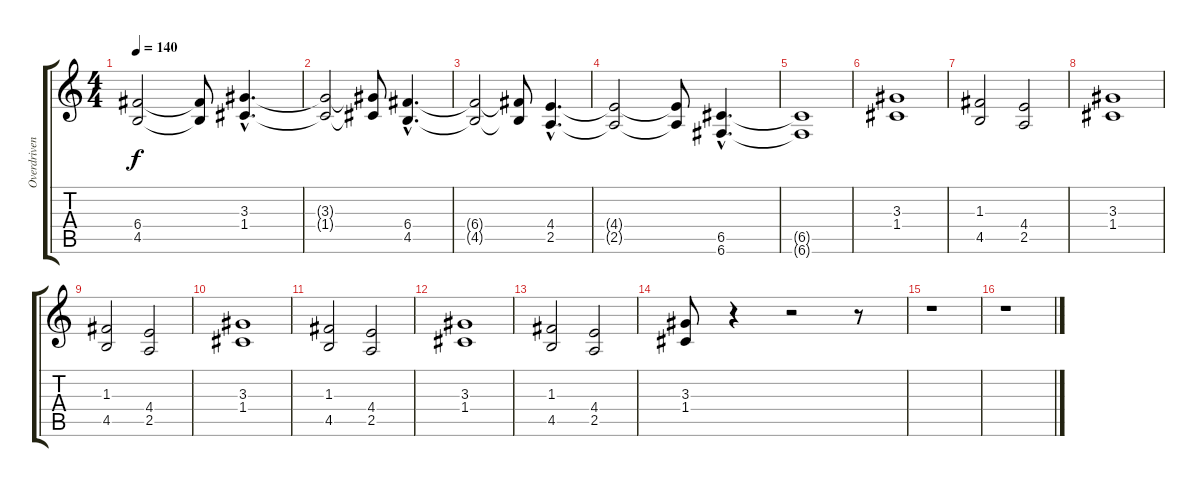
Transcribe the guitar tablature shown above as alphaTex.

\track ("Overdriven Guitar" "Overdriven") {instrument overdrivenguitar}
\staff {score tabs}
\tuning (D4 A3 F3 C3 G2 C2) {hide}
\ts (4 4)
\tempo 140
\clef g2
\ks c
(6.4{t} 4.5{t}).2{dy f} (6.4{t} 4.5{t}).8 (3.3{hac} 1.4{hac}).4{d} |
(3.3{t} 1.4{t}).2 (3.3{t} 1.4{t}).8 (6.4{hac} 4.5{hac}).4{d} |
(6.4{t} 4.5{t}).2 (6.4{t} 4.5{t}).8 (4.4{hac} 2.5{hac}).4{d} |
(4.4{t} 2.5{t}).2 (4.4{t} 2.5{t}).8 (6.5{hac} 6.6{hac}).4{d} |
(6.5{t} 6.6{t}).1 |
(3.3 1.4).1 |
(1.3 4.5).2 (4.4 2.5).2 |
(3.3 1.4).1 |
(1.3 4.5).2 (4.4 2.5).2 |
(3.3 1.4).1 |
(1.3 4.5).2 (4.4 2.5).2 |
(3.3 1.4).1 |
(1.3 4.5).2 (4.4 2.5).2 |
(3.3 1.4).8 r.4 r.2 r.8 |
r.1 |
r.1
